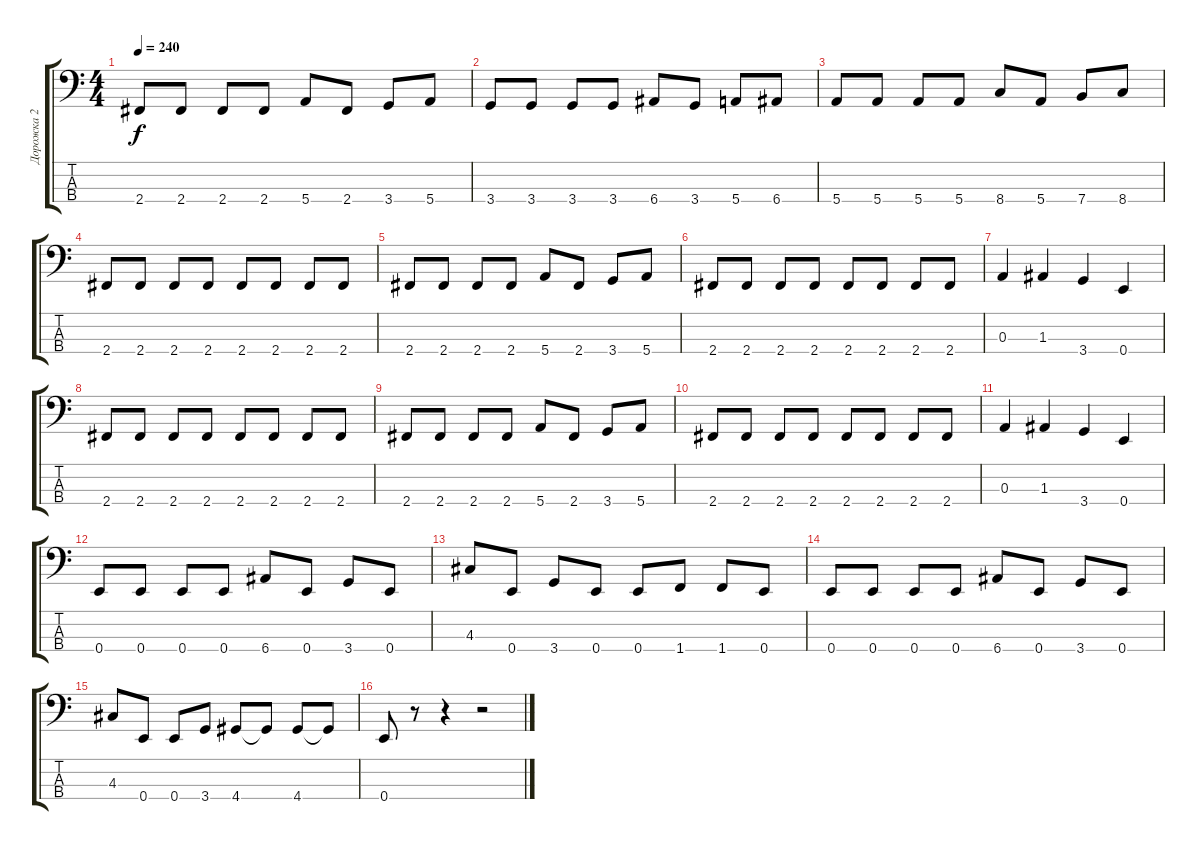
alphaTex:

\track ("Дорожка 2" "Дорожка 2") {instrument electricbassfinger}
\staff {score tabs}
\tuning (G2 D2 A1 E1) {hide}
\ts (4 4)
\tempo 240
\clef f4
\ks c
2.4.8{dy f} 2.4.8 2.4.8 2.4.8 5.4.8 2.4.8 3.4.8 5.4.8 |
3.4.8 3.4.8 3.4.8 3.4.8 6.4.8 3.4.8 5.4.8 6.4.8 |
5.4.8 5.4.8 5.4.8 5.4.8 8.4.8 5.4.8 7.4.8 8.4.8 |
2.4.8 2.4.8 2.4.8 2.4.8 2.4.8 2.4.8 2.4.8 2.4.8 |
2.4.8 2.4.8 2.4.8 2.4.8 5.4.8 2.4.8 3.4.8 5.4.8 |
2.4.8 2.4.8 2.4.8 2.4.8 2.4.8 2.4.8 2.4.8 2.4.8 |
0.3.4 1.3.4 3.4.4 0.4.4 |
2.4.8 2.4.8 2.4.8 2.4.8 2.4.8 2.4.8 2.4.8 2.4.8 |
2.4.8 2.4.8 2.4.8 2.4.8 5.4.8 2.4.8 3.4.8 5.4.8 |
2.4.8 2.4.8 2.4.8 2.4.8 2.4.8 2.4.8 2.4.8 2.4.8 |
0.3.4 1.3.4 3.4.4 0.4.4 |
0.4.8 0.4.8 0.4.8 0.4.8 6.4.8 0.4.8 3.4.8 0.4.8 |
4.3.8 0.4.8 3.4.8 0.4.8 0.4.8 1.4.8 1.4.8 0.4.8 |
0.4.8 0.4.8 0.4.8 0.4.8 6.4.8 0.4.8 3.4.8 0.4.8 |
4.3.8 0.4.8 0.4.8 3.4.8 4.4.8 4.4{t}.8 4.4.8 4.4{t}.8 |
0.4.8 r.8 r.4 r.2
